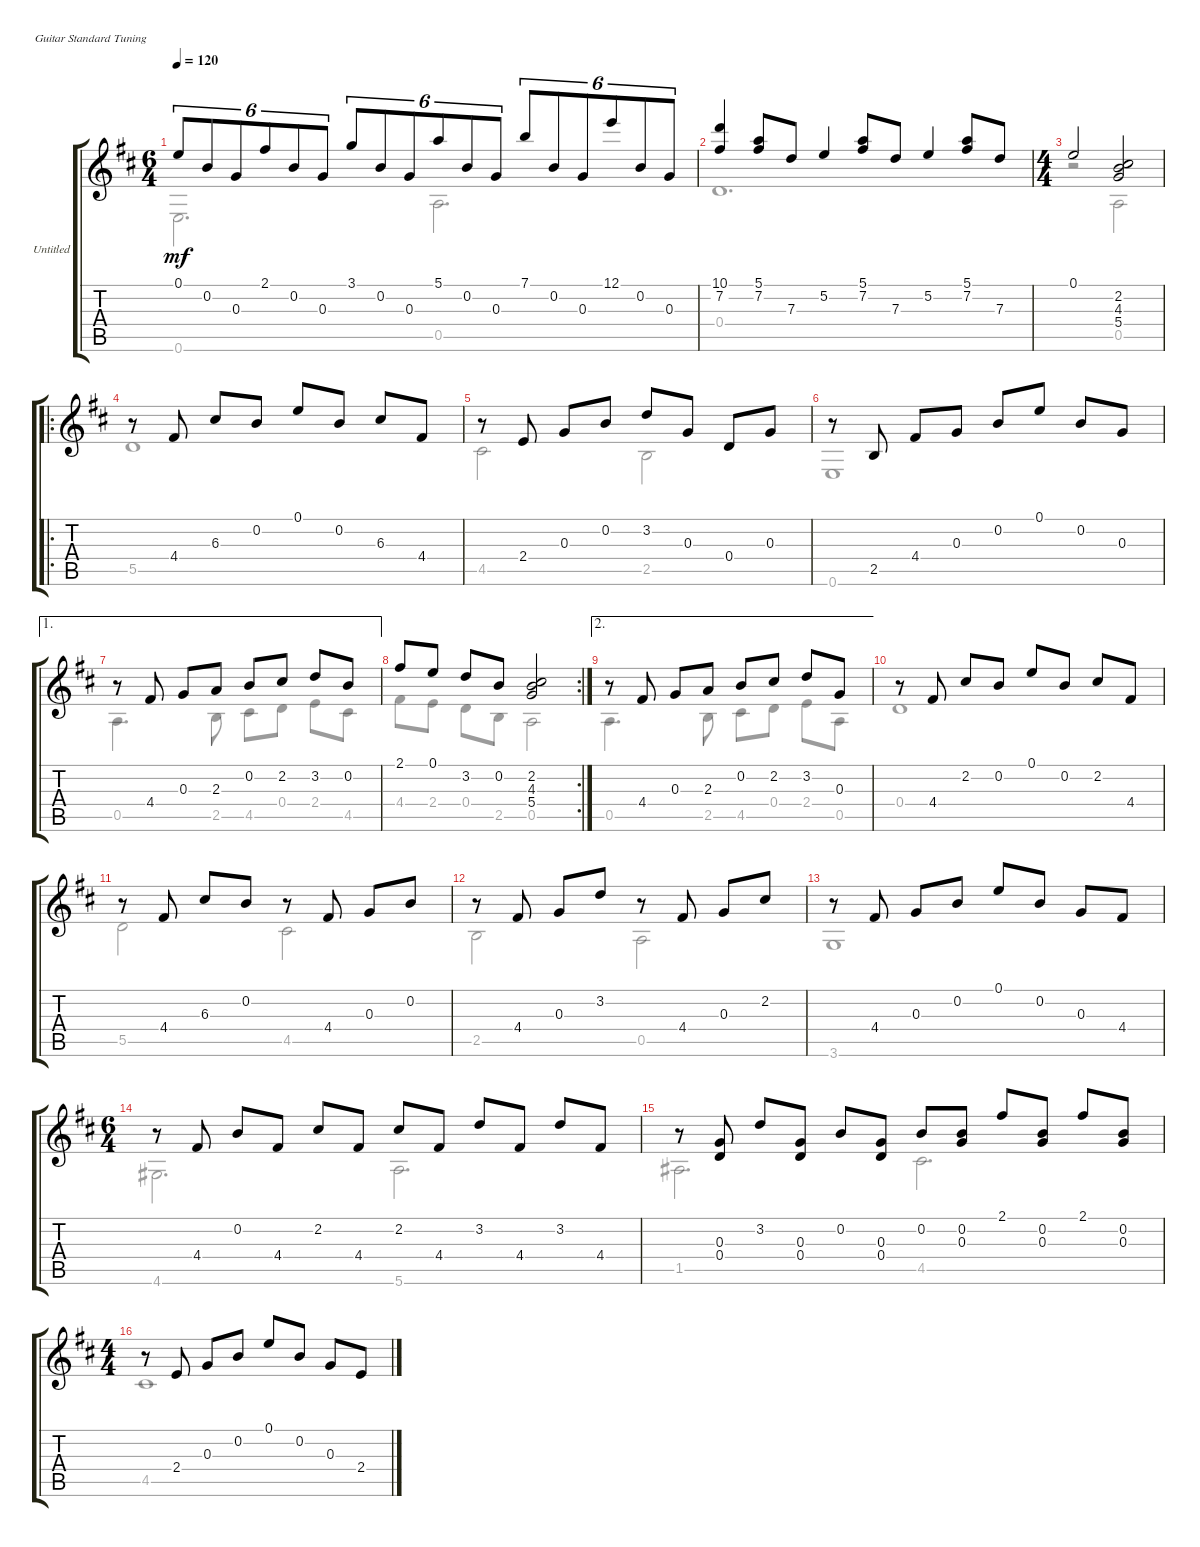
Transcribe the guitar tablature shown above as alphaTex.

\bracketExtendMode groupsimilarinstruments
\firstSystemTrackNameOrientation horizontal
\otherSystemsTrackNameOrientation horizontal
\track ("Untitled" "Untitled") {instrument acousticguitarnylon}
\staff {score tabs}
\tuning (E4 B3 G3 D3 A2 E2)
\voice
\ts (6 4)
\tempo 120
\clef g2
\ks d
0.1.8{tu (6 4) dy mf} 0.2.8{tu (6 4)} 0.3.8{tu (6 4)} 2.1.8{tu (6 4)} 0.2.8{tu (6 4)} 0.3.8{tu (6 4)} 3.1.8{tu (6 4)} 0.2.8{tu (6 4)} 0.3.8{tu (6 4)} 5.1.8{tu (6 4)} 0.2.8{tu (6 4)} 0.3.8{tu (6 4)} 7.1.8{tu (6 4)} 0.2.8{tu (6 4)} 0.3.8{tu (6 4)} 12.1.8{tu (6 4)} 0.2.8{tu (6 4)} 0.3.8{tu (6 4)} |
(10.1 7.2).4 (5.1 7.2).8 7.3.8 5.2.4 (5.1 7.2).8 7.3.8 5.2.4 (5.1 7.2).8 7.3.8 |
\ts (4 4)
0.1.2 (2.2 4.3 5.4).2 |
\ro
r.8 4.4.8 6.3.8 0.2.8 0.1.8 0.2.8 6.3.8 4.4.8 |
r.8 2.4.8 0.3.8 0.2.8 3.2.8 0.3.8 0.4.8 0.3.8 |
r.8 2.5.8 4.4.8 0.3.8 0.2.8 0.1.8 0.2.8 0.3.8 |
\ae 1
r.8 4.4.8 0.3.8 2.3.8 0.2.8 2.2.8 3.2.8 0.2.8 |
\rc 2
2.1.8 0.1.8 3.2.8 0.2.8 (2.2 4.3 5.4).2 |
\ae 2
r.8 4.4.8 0.3.8 2.3.8 0.2.8 2.2.8 3.2.8 0.3.8 |
r.8 4.4.8 2.2.8 0.2.8 0.1.8 0.2.8 2.2.8 4.4.8 |
r.8 4.4.8 6.3.8 0.2.8 r.8 4.4.8 0.3.8 0.2.8 |
r.8 4.4.8 0.3.8 3.2.8 r.8 4.4.8 0.3.8 2.2.8 |
r.8 4.4.8 0.3.8 0.2.8 0.1.8 0.2.8 0.3.8 4.4.8 |
\ts (6 4)
r.8 4.4.8 0.2.8 4.4.8 2.2.8 4.4.8 2.2.8 4.4.8 3.2.8 4.4.8 3.2.8 4.4.8 |
r.8 (0.3 0.4).8 3.2.8 (0.3 0.4).8 0.2.8 (0.3 0.4).8 0.2.8 (0.2 0.3).8 2.1.8 (0.2 0.3).8 2.1.8 (0.2 0.3).8 |
\ts (4 4)
r.8 2.4.8 0.3.8 0.2.8 0.1.8 0.2.8 0.3.8 2.4.8
\voice
\clef g2
\ottava regular
\simile none
\ks d
0.6.2{d dy mf} 0.5.2{d} |
0.4.1{d} |
r.2 0.5.2 |
5.5.1 |
4.5.2 2.5.2 |
0.6.1 |
0.5.4{d} 2.5.8 4.5.8 0.4.8 2.4.8 4.5.8 |
4.4.8 2.4.8 0.4.8 2.5.8 0.5.2 |
0.5.4{d} 2.5.8 4.5.8 0.4.8 2.4.8 0.5.8 |
0.4.1 |
5.5.2 4.5.2 |
2.5.2 0.5.2 |
3.6.1 |
4.6.2{d} 5.6.2{d} |
1.5.2{d} 4.5.2{d} |
4.5.1
